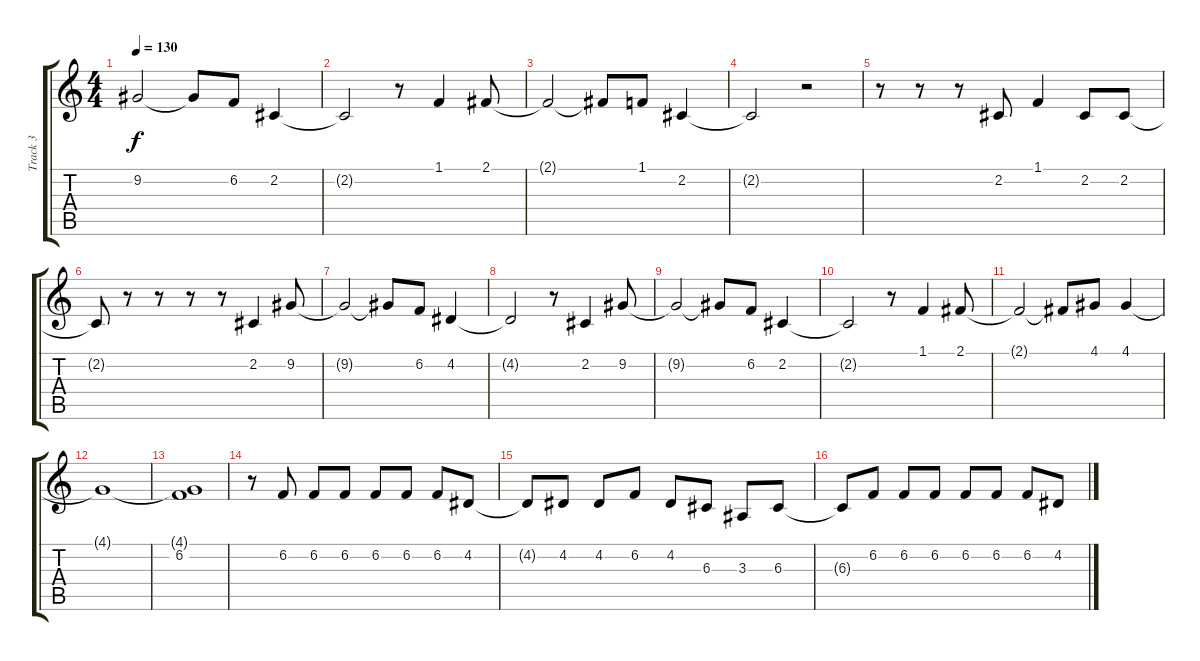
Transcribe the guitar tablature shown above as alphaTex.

\track ("Track 3" "Track 3") {instrument accordion}
\staff {score tabs}
\tuning (E4 B3 G3 D3 A2 E2) {hide}
\ts (4 4)
\tempo 130
\clef g2
\ks c
9.2{t}.2{dy f} 9.2{t}.8 6.2.8 2.2.4 |
2.2{t}.2 r.8 1.1.4 2.1.8 |
2.1{t}.2 2.1{t}.8 1.1.8 2.2.4 |
2.2{t}.2 r.2 |
r.8 r.8 r.8 2.2.8 1.1.4 2.2.8 2.2.8 |
2.2{t}.8 r.8 r.8 r.8 r.8 2.2.4 9.2.8 |
9.2{t}.2 9.2{t}.8 6.2.8 4.2.4 |
4.2{t}.2 r.8 2.2.4 9.2.8 |
9.2{t}.2 9.2{t}.8 6.2.8 2.2.4 |
2.2{t}.2 r.8 1.1.4 2.1.8 |
2.1{t}.2 2.1{t}.8 4.1.8 4.1.4 |
4.1{t}.1 |
(4.1{t} 6.2).1 |
r.8 6.2.8 6.2.8 6.2.8 6.2.8 6.2.8 6.2.8 4.2.8 |
4.2{t}.8 4.2.8 4.2.8 6.2.8 4.2.8 6.3.8 3.3.8 6.3.8 |
6.3{t}.8 6.2.8 6.2.8 6.2.8 6.2.8 6.2.8 6.2.8 4.2.8
